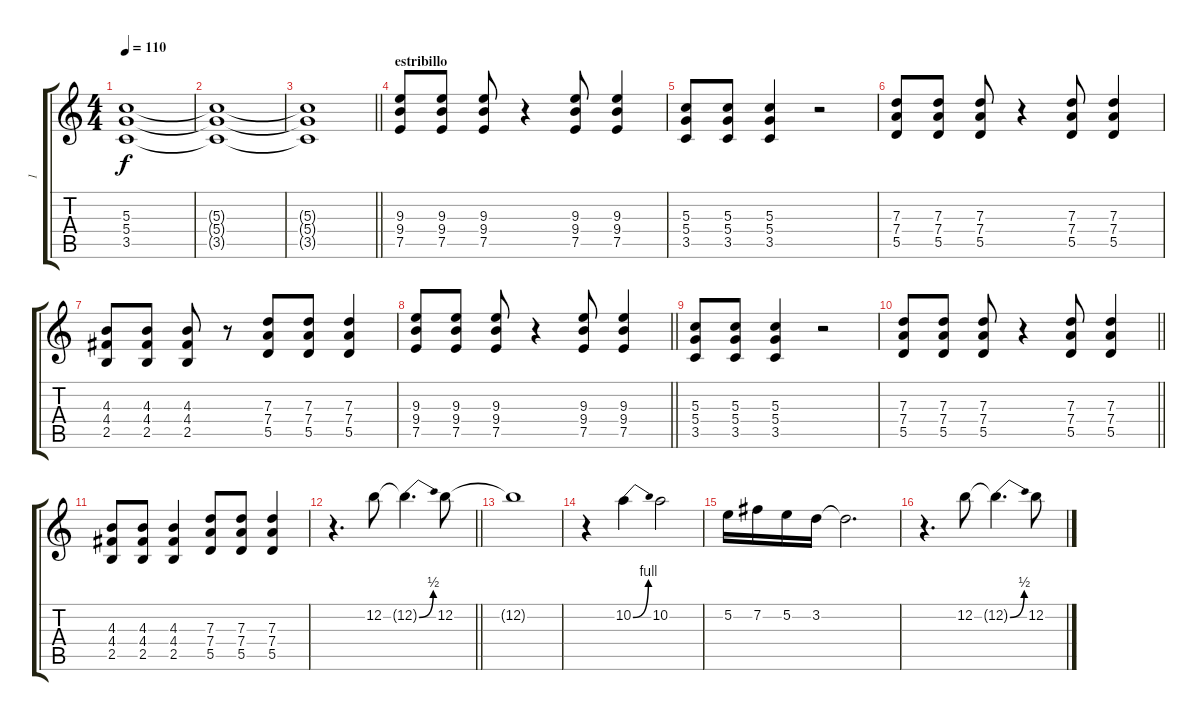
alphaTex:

\track ("1" "1") {instrument electricguitarclean}
\staff {score tabs}
\tuning (E4 B3 G3 D3 A2 E2) {hide}
\ts (4 4)
\tempo 110
\clef g2
\ks c
(5.3{t} 5.4{t} 3.5{t}).1{dy f} |
(5.3{t} 5.4{t} 3.5{t}).1 |
\barLineRight lightlight
(5.3{t} 5.4{t} 3.5{t}).1 |
\section ("" "estribillo")
(9.3 9.4 7.5).8{instrument distortionguitar} (9.3 9.4 7.5).8 (9.3 9.4 7.5).8 r.4 (9.3 9.4 7.5).8 (9.3 9.4 7.5).4 |
(5.3 5.4 3.5).8 (5.3 5.4 3.5).8 (5.3 5.4 3.5).4 r.2 |
(7.3 7.4 5.5).8 (7.3 7.4 5.5).8 (7.3 7.4 5.5).8 r.4 (7.3 7.4 5.5).8 (7.3 7.4 5.5).4 |
(4.3 4.4 2.5).8 (4.3 4.4 2.5).8 (4.3 4.4 2.5).8 r.8 (7.3 7.4 5.5).8 (7.3 7.4 5.5).8 (7.3 7.4 5.5).4 |
\barLineRight lightlight
(9.3 9.4 7.5).8 (9.3 9.4 7.5).8 (9.3 9.4 7.5).8 r.4 (9.3 9.4 7.5).8 (9.3 9.4 7.5).4 |
(5.3 5.4 3.5).8 (5.3 5.4 3.5).8 (5.3 5.4 3.5).4 r.2 |
\barLineRight lightlight
(7.3 7.4 5.5).8 (7.3 7.4 5.5).8 (7.3 7.4 5.5).8 r.4 (7.3 7.4 5.5).8 (7.3 7.4 5.5).4 |
(4.3 4.4 2.5).8 (4.3 4.4 2.5).8 (4.3 4.4 2.5).4 (7.3 7.4 5.5).8 (7.3 7.4 5.5).8 (7.3 7.4 5.5).4 |
\barLineRight lightlight
r.4{d} 12.2.8 12.2{be (bend 0 0 60 2) t}.4{d} 12.2.8 |
12.2{t}.1 |
r.4 10.2{be (bend 0 0 60 4)}.4 10.2.2 |
5.2.16 7.2.16 5.2.16 3.2.16 3.2{t}.2{d} |
r.4{d} 12.2.8 12.2{be (bend 0 0 60 2) t}.4{d} 12.2.8
